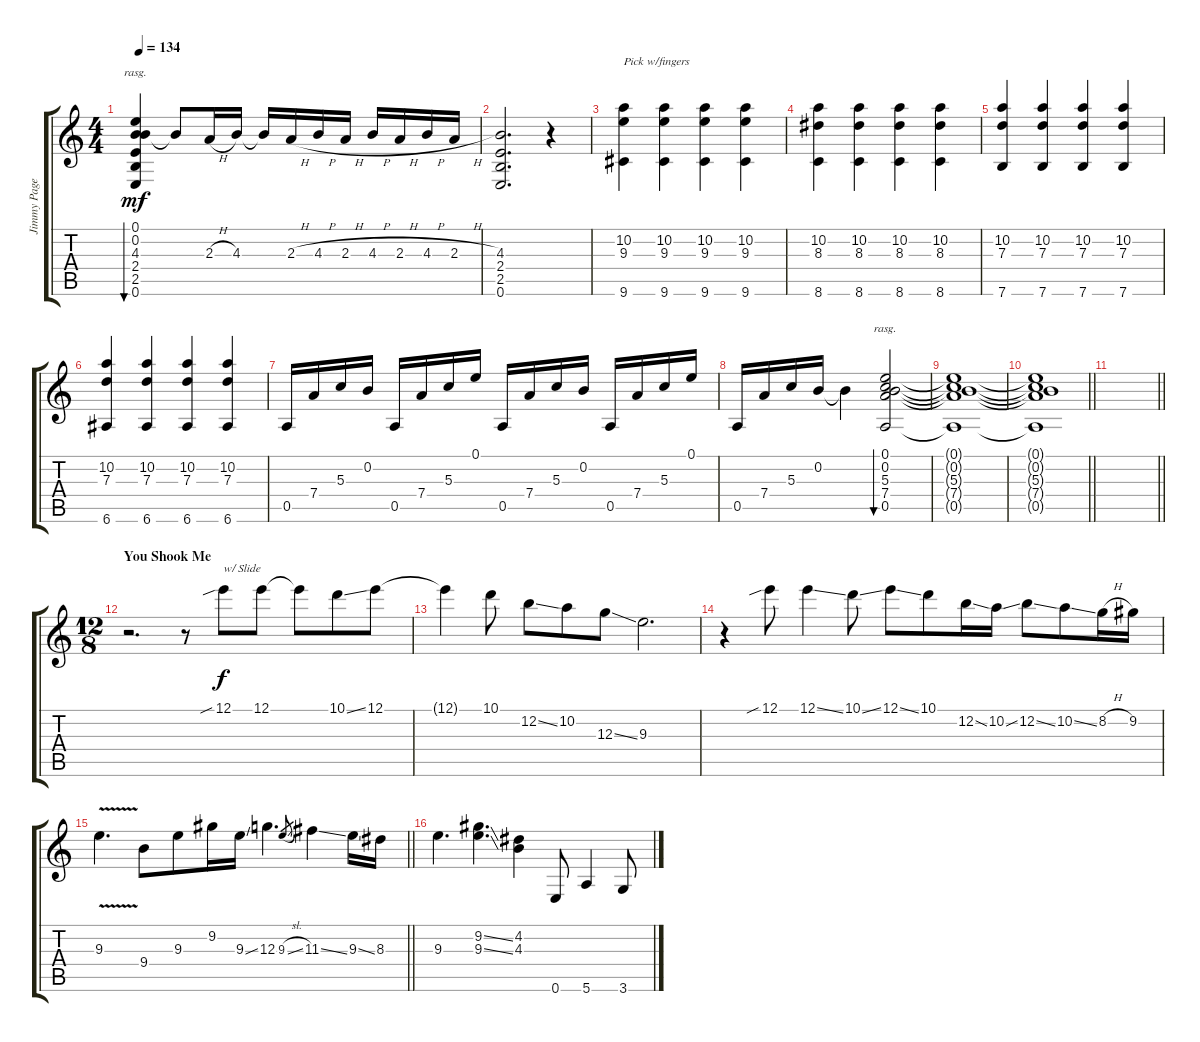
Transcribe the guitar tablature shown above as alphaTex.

\track ("Jimmy Page - Guitar" "Jimmy Page") {instrument overdrivenguitar}
\staff {score tabs}
\tuning (E4 B3 G3 D3 A2 E2) {hide}
\ts (4 4)
\tempo 134
\clef g2
\ks c
(0.1 0.2 4.3 2.4 2.5 0.6).4{bu 60 rasg ii dy mf} 4.3{t}.8 2.3{h}.16 4.3.16 4.3{t}.16 2.3{h}.16 4.3{h}.16 2.3{h}.16 4.3{h}.16 2.3{h}.16 4.3{h}.16 2.3{h}.16 |
(4.3 2.4 2.5 0.6).2{d} r.4 |
(10.2 9.3 9.6).4{txt "Pick w/fingers"} (10.2 9.3 9.6).4 (10.2 9.3 9.6).4 (10.2 9.3 9.6).4 |
(10.2 8.3 8.6).4 (10.2 8.3 8.6).4 (10.2 8.3 8.6).4 (10.2 8.3 8.6).4 |
(10.2 7.3 7.6).4 (10.2 7.3 7.6).4 (10.2 7.3 7.6).4 (10.2 7.3 7.6).4 |
(10.2 7.3 6.6).4 (10.2 7.3 6.6).4 (10.2 7.3 6.6).4 (10.2 7.3 6.6).4 |
0.5.16 7.4.16 5.3.16 0.2.16 0.5.16 7.4.16 5.3.16 0.1.16 0.5.16 7.4.16 5.3.16 0.2.16 0.5.16 7.4.16 5.3.16 0.1.16 |
0.5.16 7.4.16 5.3.16 0.2.16 0.2{t}.4 (0.1 0.2 5.3 7.4 0.5).2{bu 60 rasg ii} |
(0.1{t} 0.2{t} 5.3{t} 7.4{t} 0.5{t}).1 |
\barLineRight lightlight
(0.1{t} 0.2{t} 5.3{t} 7.4{t} 0.5{t}).1 |
\barLineRight lightlight
|
\ts (12 8)
\section ("" "You Shook Me")
r.2{d volume 13 balance 11 instrument distortionguitar} r.8 12.1{sib}.8{txt "w/ Slide" dy f} 12.1.8 12.1{t}.8 10.1{ss}.8 12.1.8 |
12.1{t}.4 10.1.8 12.2{ss}.8 10.2.8 12.3{ss}.8 9.3.2{d} |
r.4 12.1{sib}.8 12.1{ss}.4 10.1{ss}.8 12.1{ss}.8 10.1.8 12.2{ss}.16 10.2{ss}.16 12.2{ss}.8 10.2{ss}.8 8.2{h}.16 9.2.16 |
\barLineRight lightlight
9.3{v}.4{d} 9.4.8 9.3.8 9.2.16 9.3{ss}.16 12.3.4{d} 9.3{sl}.8{gr} 11.3{ss}.4 9.3{ss}.16 8.3.16 |
9.3.4{d} (9.2{ss} 9.3{ss}).4{d} (4.2 4.3).4 0.6.8 5.6.4 3.6.8
